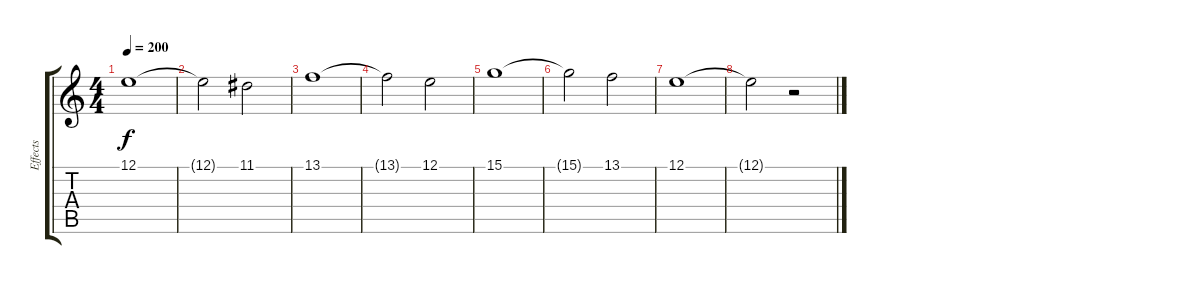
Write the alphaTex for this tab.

\track ("Effects" "Effects") {instrument pad7halo}
\staff {score tabs}
\tuning (E4 B3 G3 D3 A2 E2) {hide}
\ts (4 4)
\tempo 200
\clef g2
\ks c
12.1.1{dy f instrument fx8scifi} |
12.1{t}.2 11.1.2 |
13.1.1 |
13.1{t}.2{instrument fx8scifi} 12.1.2 |
15.1.1 |
15.1{t}.2 13.1.2 |
12.1.1 |
12.1{t}.2 r.2
